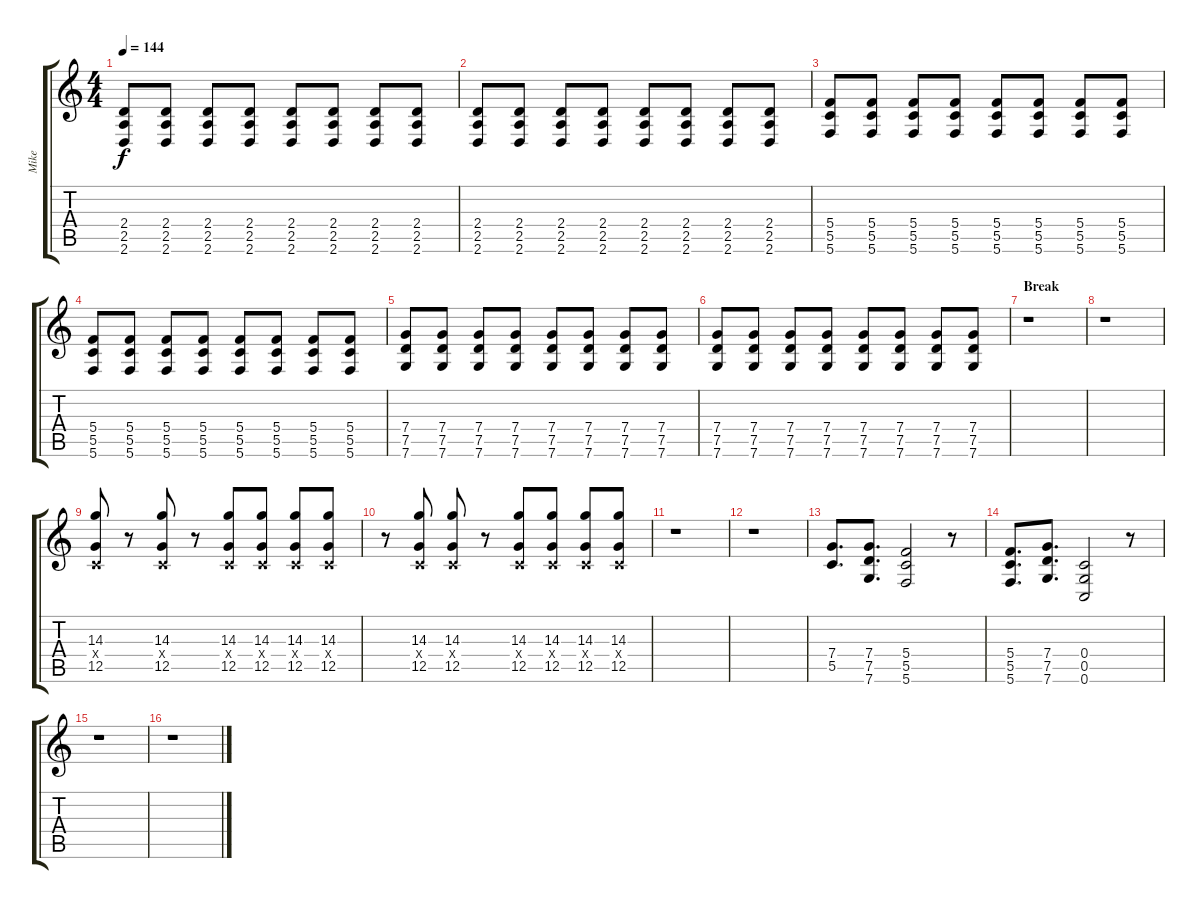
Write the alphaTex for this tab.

\track ("Mike" "Mike") {instrument distortionguitar}
\staff {score tabs}
\tuning (D4 A3 F3 C3 G2 C2) {hide}
\ts (4 4)
\tempo 144
\clef g2
\ks c
(2.4 2.5 2.6).8{dy f} (2.4 2.5 2.6).8 (2.4 2.5 2.6).8 (2.4 2.5 2.6).8 (2.4 2.5 2.6).8 (2.4 2.5 2.6).8 (2.4 2.5 2.6).8 (2.4 2.5 2.6).8 |
(2.4 2.5 2.6).8 (2.4 2.5 2.6).8 (2.4 2.5 2.6).8 (2.4 2.5 2.6).8 (2.4 2.5 2.6).8 (2.4 2.5 2.6).8 (2.4 2.5 2.6).8 (2.4 2.5 2.6).8 |
(5.4 5.5 5.6).8 (5.4 5.5 5.6).8 (5.4 5.5 5.6).8 (5.4 5.5 5.6).8 (5.4 5.5 5.6).8 (5.4 5.5 5.6).8 (5.4 5.5 5.6).8 (5.4 5.5 5.6).8 |
(5.4 5.5 5.6).8 (5.4 5.5 5.6).8 (5.4 5.5 5.6).8 (5.4 5.5 5.6).8 (5.4 5.5 5.6).8 (5.4 5.5 5.6).8 (5.4 5.5 5.6).8 (5.4 5.5 5.6).8 |
(7.4 7.5 7.6).8 (7.4 7.5 7.6).8 (7.4 7.5 7.6).8 (7.4 7.5 7.6).8 (7.4 7.5 7.6).8 (7.4 7.5 7.6).8 (7.4 7.5 7.6).8 (7.4 7.5 7.6).8 |
(7.4 7.5 7.6).8 (7.4 7.5 7.6).8 (7.4 7.5 7.6).8 (7.4 7.5 7.6).8 (7.4 7.5 7.6).8 (7.4 7.5 7.6).8 (7.4 7.5 7.6).8 (7.4 7.5 7.6).8 |
\section ("" "Break")
r.1 |
r.1 |
(14.3 0.4{x} 12.5).8 r.8 (14.3 0.4{x} 12.5).8 r.8 (14.3 0.4{x} 12.5).8 (14.3 0.4{x} 12.5).8 (14.3 0.4{x} 12.5).8 (14.3 0.4{x} 12.5).8 |
r.8 (14.3 0.4{x} 12.5).8 (14.3 0.4{x} 12.5).8 r.8 (14.3 0.4{x} 12.5).8 (14.3 0.4{x} 12.5).8 (14.3 0.4{x} 12.5).8 (14.3 0.4{x} 12.5).8 |
r.1 |
r.1 |
(7.4 5.5).8{d} (7.4 7.5 7.6).8{d} (5.4 5.5 5.6).2 r.8 |
(5.4 5.5 5.6).8{d} (7.4 7.5 7.6).8{d} (0.4 0.5 0.6).2 r.8 |
r.1 |
r.1
